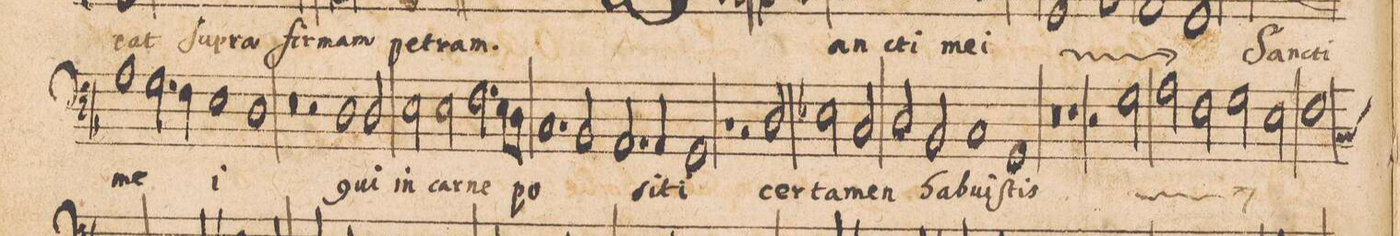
**kern	**text
*I"BASSVS.	*
*clefF4	*
*k[b-]	*
*met(C|)	*
*M2/1	*
1A	me-
*2\right	*
2.G\	.
4F\	.
=10-	=10-
1E	.
1D	-i
=11-	=11-
0r	.
=12-	=12-
2r	.
1D	qui
2D/	in
=13-	=13-
2E\	car-
2E\	-ne
2.F\	po-
8E\L	.
8D\J	.
=14-	=14-
1.C	.
2BB-/	.
=15-	=15-
2.AA/	.
4AA/	-si-
1GG	-ti
=16-	=16-
1r	.
2r	.
2D/	cer-
=17-	=17-
2E-X\	-ta-
2C/	-men
2D/	ha-
2BB-/	-bu-
=18-	=18-
1C	-i-
1GG	-ſtis
=19-	=19-
0r	.
=20-	=20-
1r	.
2r	.
*	*ij
2G\	cer-
=21-	=21-
2A\	-ta-
2F\	-men
2G\	ha-
2Eny\	-bu-
=22-	=22-
1F	-i-
*custos:C	*
*-	*-
